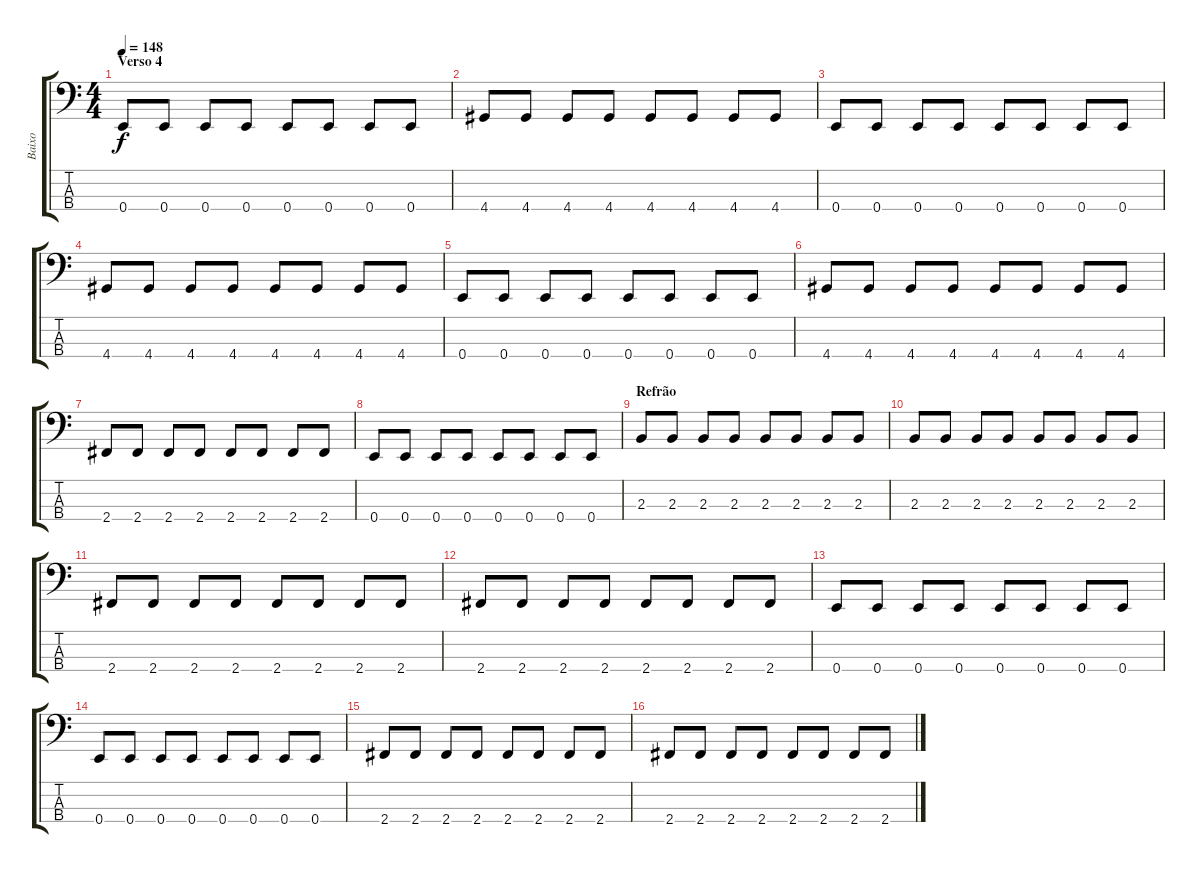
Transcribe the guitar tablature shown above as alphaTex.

\track ("Baixo" "Baixo") {instrument electricbassfinger}
\staff {score tabs}
\tuning (G2 D2 A1 E1) {hide}
\ts (4 4)
\section ("" "Verso 4")
\tempo 148
\clef f4
\ks c
0.4.8{dy f} 0.4.8 0.4.8 0.4.8 0.4.8 0.4.8 0.4.8 0.4.8 |
4.4.8 4.4.8 4.4.8 4.4.8 4.4.8 4.4.8 4.4.8 4.4.8 |
0.4.8 0.4.8 0.4.8 0.4.8 0.4.8 0.4.8 0.4.8 0.4.8 |
4.4.8 4.4.8 4.4.8 4.4.8 4.4.8 4.4.8 4.4.8 4.4.8 |
0.4.8 0.4.8 0.4.8 0.4.8 0.4.8 0.4.8 0.4.8 0.4.8 |
4.4.8 4.4.8 4.4.8 4.4.8 4.4.8 4.4.8 4.4.8 4.4.8 |
2.4.8 2.4.8 2.4.8 2.4.8 2.4.8 2.4.8 2.4.8 2.4.8 |
0.4.8 0.4.8 0.4.8 0.4.8 0.4.8 0.4.8 0.4.8 0.4.8 |
\section ("" "Refrão")
2.3.8 2.3.8 2.3.8 2.3.8 2.3.8 2.3.8 2.3.8 2.3.8 |
2.3.8 2.3.8 2.3.8 2.3.8 2.3.8 2.3.8 2.3.8 2.3.8 |
2.4.8 2.4.8 2.4.8 2.4.8 2.4.8 2.4.8 2.4.8 2.4.8 |
2.4.8 2.4.8 2.4.8 2.4.8 2.4.8 2.4.8 2.4.8 2.4.8 |
0.4.8 0.4.8 0.4.8 0.4.8 0.4.8 0.4.8 0.4.8 0.4.8 |
0.4.8 0.4.8 0.4.8 0.4.8 0.4.8 0.4.8 0.4.8 0.4.8 |
2.4.8 2.4.8 2.4.8 2.4.8 2.4.8 2.4.8 2.4.8 2.4.8 |
2.4.8 2.4.8 2.4.8 2.4.8 2.4.8 2.4.8 2.4.8 2.4.8
